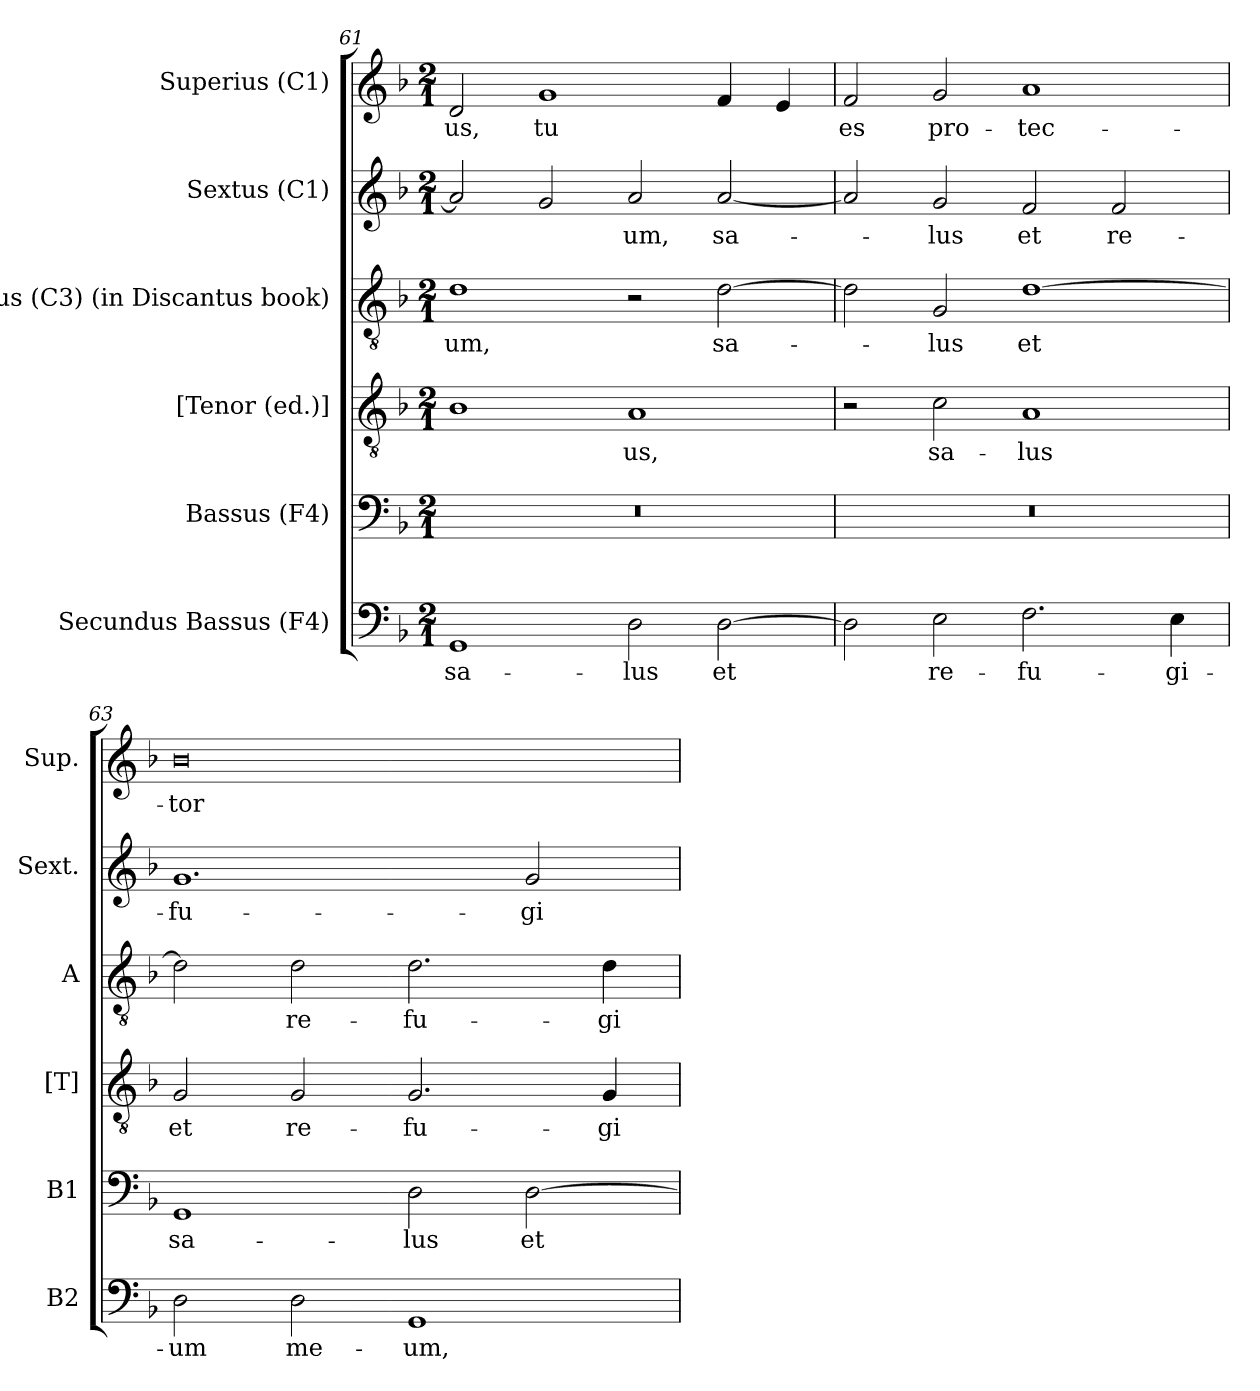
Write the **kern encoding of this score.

**kern	**text	**kern	**text	**kern	**text	**kern	**text	**kern	**text	**kern	**text
*part6	*part6	*part5	*part5	*part4	*part4	*part3	*part3	*part2	*part2	*part1	*part1
*staff6	*staff6	*staff5	*staff5	*staff4	*staff4	*staff3	*staff3	*staff2	*staff2	*staff1	*staff1
*I"Secundus Bassus (F4)	*	*I"Bassus (F4)	*	*I"[Tenor (ed.)]	*	*I"Altus (C3) (in Discantus book)	*	*I"Sextus (C1)	*	*I"Superius (C1)	*
*I'B2	*	*I'B1	*	*I'[T]	*	*I'A	*	*I'Sext.	*	*I'Sup.	*
!!LO:LB:g=z
*clefF4	*	*clefF4	*	*clefGv2	*	*clefGv2	*	*clefG2	*	*clefG2	*
*	*	*	*	*ITrd7c12	*	*	*	*	*	*	*
*k[b-]	*	*k[b-]	*	*k[b-]	*	*k[b-]	*	*k[b-]	*	*k[b-]	*
*F:	*	*F:	*	*F:	*	*F:	*	*F:	*	*F:	*
*M2/1	*	*M2/1	*	*M2/1	*	*M2/1	*	*M2/1	*	*M2/1	*
=61	=61	=61	=61	=61	=61	=61	=61	=61	=61	=61	=61
!	!LO:LY:b:color=#000000	!LO:N:vis=1	!	!	!	!	!	!	!	!	!
!	!	!	!	!	!	!	!LO:LY:b:color=#000000	!	!	!	!
!	!	!	!	!	!	!	!	!	!	!	!LO:LY:b:color=#000000
1GGi	sa-	0r	.	1BB-i	.	1di	-um,	2ai/]	.	2di/	-us,
!	!	!	!	!	!	!	!	!	!	!	!LO:LY:b:color=#000000
.	.	.	.	.	.	.	.	2gi/	.	1gi	tu
!	!LO:LY:b:color=#000000	!	!	!	!	!	!	!	!	!	!
!	!	!	!	!	!LO:LY:b:color=#000000	!	!	!	!	!	!
!	!	!	!	!	!	!	!	!	!LO:LY:b:color=#000000	!	!
2Di\	-lus	.	.	1AAi	-us,	2r	.	2ai/	-um,	.	.
!	!LO:LY:b:color=#000000	!	!	!	!	!	!	!	!	!	!
!	!	!	!	!	!	!	!LO:LY:b:color=#000000	!	!	!	!
!	!	!	!	!	!	!	!	!	!LO:LY:b:color=#000000	!	!
[2Di\	et	.	.	.	.	[2di\	sa-	[2ai/	sa-	4fi/	.
.	.	.	.	.	.	.	.	.	.	4ei/	.
=62	=62	=62	=62	=62	=62	=62	=62	=62	=62	=62	=62
!	!	!LO:N:vis=1	!	!	!	!	!	!	!	!	!
!	!	!	!	!	!	!	!	!	!	!	!LO:LY:b:color=#000000
2Di\]	.	0r	.	2r	.	2di\]	.	2ai/]	.	2fi/	es
!	!LO:LY:b:color=#000000	!	!	!	!	!	!	!	!	!	!
!	!	!	!	!	!LO:LY:b:color=#000000	!	!	!	!	!	!
!	!	!	!	!	!	!	!LO:LY:b:color=#000000	!	!	!	!
!	!	!	!	!	!	!	!	!	!LO:LY:b:color=#000000	!	!
!	!	!	!	!	!	!	!	!	!	!	!LO:LY:b:color=#000000
2Ei\	re-	.	.	2Ci\	sa-	2Gi/	-lus	2gi/	-lus	2gi/	pro-
!	!LO:LY:b:color=#000000	!	!	!	!	!	!	!	!	!	!
!	!	!	!	!	!LO:LY:b:color=#000000	!	!	!	!	!	!
!	!	!	!	!	!	!	!LO:LY:b:color=#000000	!	!	!	!
!	!	!	!	!	!	!	!	!	!LO:LY:b:color=#000000	!	!
!	!	!	!	!	!	!	!	!	!	!	!LO:LY:b:color=#000000
2.Fi\	-fu-	.	.	1AAi	-lus	[1di	et	2fi/	et	1ai	-tec-
!	!	!	!	!	!	!	!	!	!LO:LY:b:color=#000000	!	!
.	.	.	.	.	.	.	.	2fi/	re-	.	.
!	!LO:LY:b:color=#000000	!	!	!	!	!	!	!	!	!	!
4Ei\	-gi-	.	.	.	.	.	.	.	.	.	.
=63	=63	=63	=63	=63	=63	=63	=63	=63	=63	=63	=63
!	!LO:LY:b:color=#000000	!	!	!	!	!	!	!	!	!	!
!	!	!	!LO:LY:b:color=#000000	!	!	!	!	!	!	!	!
!	!	!	!	!	!LO:LY:b:color=#000000	!	!	!	!	!	!
!	!	!	!	!	!	!	!	!	!LO:LY:b:color=#000000	!	!
!	!	!	!	!	!	!	!	!	!	!	!LO:LY:b:color=#000000
2Di\	-um	1GGi	sa-	2GGi/	et	2di\]	.	1.gi	-fu-	0b-i	-tor
!	!LO:LY:b:color=#000000	!	!	!	!	!	!	!	!	!	!
!	!	!	!	!	!LO:LY:b:color=#000000	!	!	!	!	!	!
!	!	!	!	!	!	!	!LO:LY:b:color=#000000	!	!	!	!
2Di\	me-	.	.	2GGi/	re-	2di\	re-	.	.	.	.
!	!LO:LY:b:color=#000000	!	!	!	!	!	!	!	!	!	!
!	!	!	!LO:LY:b:color=#000000	!	!	!	!	!	!	!	!
!	!	!	!	!	!LO:LY:b:color=#000000	!	!	!	!	!	!
!	!	!	!	!	!	!	!LO:LY:b:color=#000000	!	!	!	!
1GGi	-um,	2Di\	-lus	2.GGi/	-fu-	2.di\	-fu-	.	.	.	.
!	!	!	!LO:LY:b:color=#000000	!	!	!	!	!	!	!	!
!	!	!	!	!	!	!	!	!	!LO:LY:b:color=#000000	!	!
.	.	[2Di\	et	.	.	.	.	2gi/	-gi-	.	.
!	!	!	!	!	!LO:LY:b:color=#000000	!	!	!	!	!	!
!	!	!	!	!	!	!	!LO:LY:b:color=#000000	!	!	!	!
.	.	.	.	4GGi/	-gi-	4di\	-gi-	.	.	.	.
=	=	=	=	=	=	=	=	=	=	=	=
*-	*-	*-	*-	*-	*-	*-	*-	*-	*-	*-	*-
